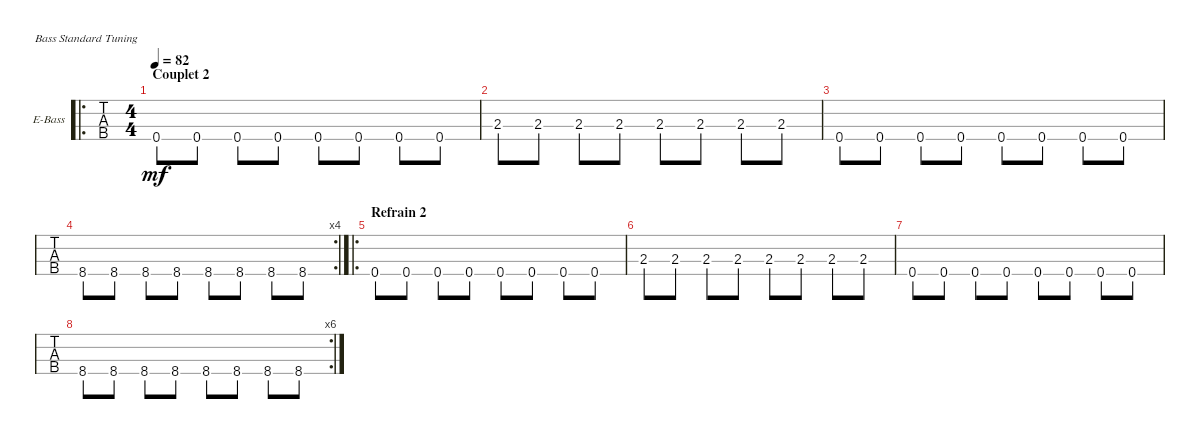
\bracketExtendMode groupsimilarinstruments
\firstSystemTrackNameOrientation horizontal
\otherSystemsTrackNameOrientation horizontal
\track ("Basse" "E-Bass") {instrument electricbassfinger}
\staff {tabs}
\tuning (G2 D2 A1 E1)
\ro
\ts (4 4)
\section ("" "Couplet 2")
\tempo 82
\clef f4
\scale
0.354386
\ks c
0.4.8{dy mf} 0.4.8 0.4.8 0.4.8 0.4.8 0.4.8 0.4.8 0.4.8 |
\scale
0.312281 2.3.8 2.3.8 2.3.8 2.3.8 2.3.8 2.3.8 2.3.8 2.3.8 |
\scale
0.312281 0.4.8 0.4.8 0.4.8 0.4.8 0.4.8 0.4.8 0.4.8 0.4.8 |
\rc 4
\scale
0.333333 8.4.8 8.4.8 8.4.8 8.4.8 8.4.8 8.4.8 8.4.8 8.4.8 |
\ro
\section ("" "Refrain 2")
\scale
0.354386 0.4.8 0.4.8 0.4.8 0.4.8 0.4.8 0.4.8 0.4.8 0.4.8 |
\scale
0.326007 2.3.8 2.3.8 2.3.8 2.3.8 2.3.8 2.3.8 2.3.8 2.3.8 |
\scale
0.326007 0.4.8 0.4.8 0.4.8 0.4.8 0.4.8 0.4.8 0.4.8 0.4.8 |
\rc 6
\scale
0.347985 8.4.8 8.4.8 8.4.8 8.4.8 8.4.8 8.4.8 8.4.8 8.4.8
